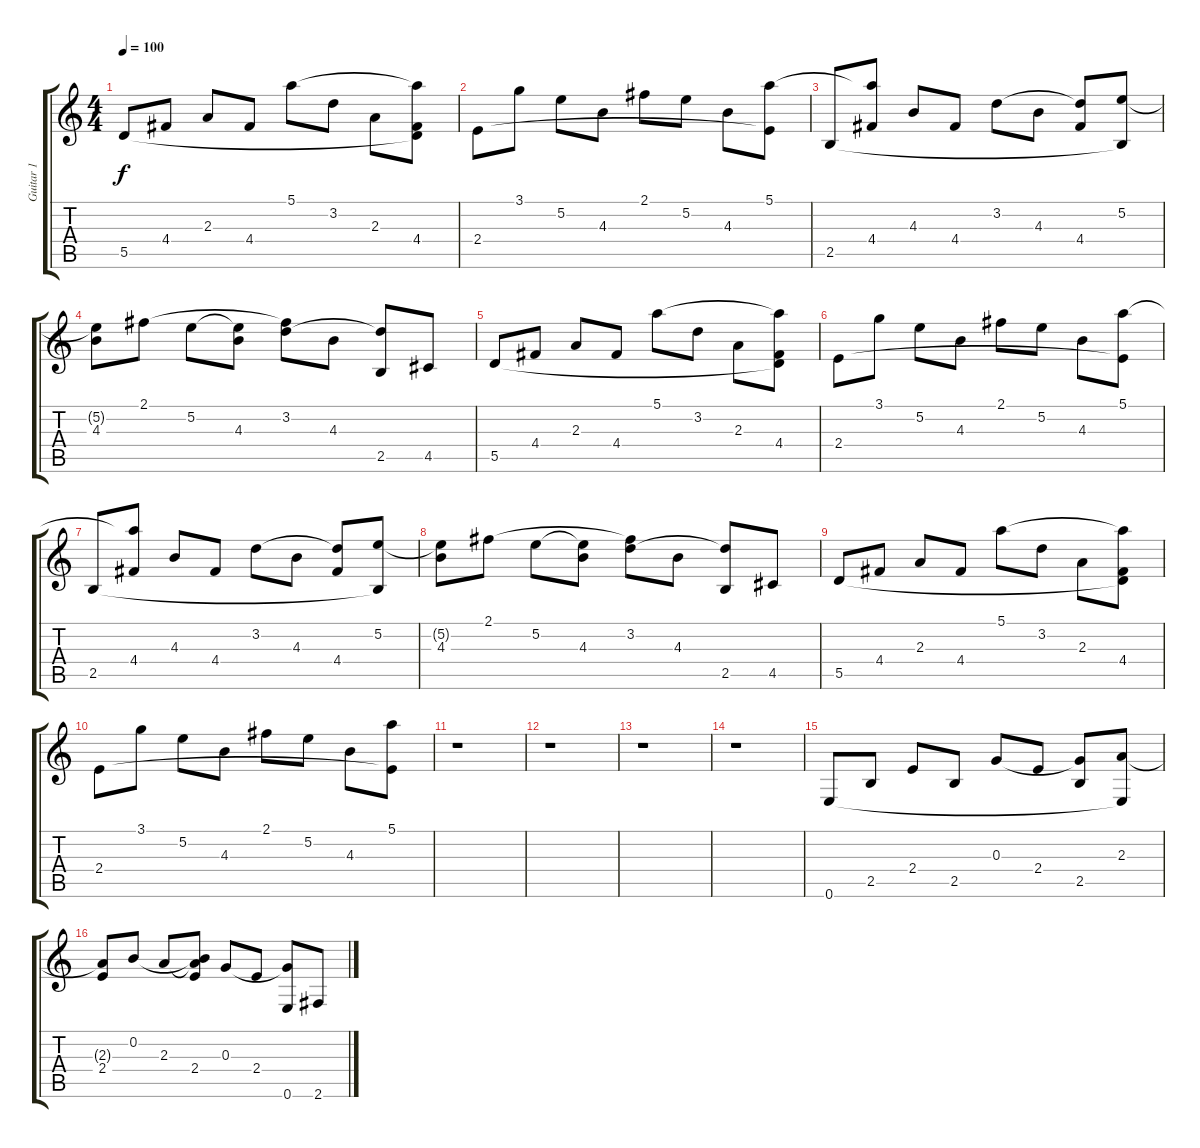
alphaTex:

\track ("Guitar 1" "Guitar 1") {instrument electricguitarjazz}
\staff {score tabs}
\tuning (E4 B3 G3 D3 A2 E2) {hide}
\ts (4 4)
\tempo 100
\clef g2
\ks c
5.5.8{dy f} 4.4.8 2.3.8 4.4.8 5.1.8 3.2.8 2.3.8 (5.1{t} 4.4 5.5{t}).8 |
2.4.8 3.1.8 5.2.8 4.3.8 2.1.8 5.2.8 4.3.8 (5.1 2.4{t}).8 |
2.5.8 (5.1{t} 4.4).8 4.3.8 4.4.8 3.2.8 4.3.8 (3.2{t} 4.4).8 (5.2 2.5{t}).8 |
(5.2{t} 4.3).8 2.1.8 5.2.8 (5.2{t} 4.3).8 (2.1{t} 3.2).8 4.3.8 (3.2{t} 2.5).8 4.5.8 |
5.5.8 4.4.8 2.3.8 4.4.8 5.1.8 3.2.8 2.3.8 (5.1{t} 4.4 5.5{t}).8 |
2.4.8 3.1.8 5.2.8 4.3.8 2.1.8 5.2.8 4.3.8 (5.1 2.4{t}).8 |
2.5.8 (5.1{t} 4.4).8 4.3.8 4.4.8 3.2.8 4.3.8 (3.2{t} 4.4).8 (5.2 2.5{t}).8 |
(5.2{t} 4.3).8 2.1.8 5.2.8 (5.2{t} 4.3).8 (2.1{t} 3.2).8 4.3.8 (3.2{t} 2.5).8 4.5.8 |
5.5.8 4.4.8 2.3.8 4.4.8 5.1.8 3.2.8 2.3.8 (5.1{t} 4.4 5.5{t}).8 |
2.4.8 3.1.8 5.2.8 4.3.8 2.1.8 5.2.8 4.3.8 (5.1 2.4{t}).8 |
r.1 |
r.1 |
r.1 |
r.1 |
0.6.8 2.5.8 2.4.8 2.5.8 0.3.8 2.4.8 (0.3{t} 2.5).8 (2.3 0.6{t}).8 |
(2.3{t} 2.4).8 0.2.8 2.3.8 (0.2{t} 2.3{t} 2.4).8 0.3.8 2.4.8 (0.3{t} 0.6).8 2.6.8
